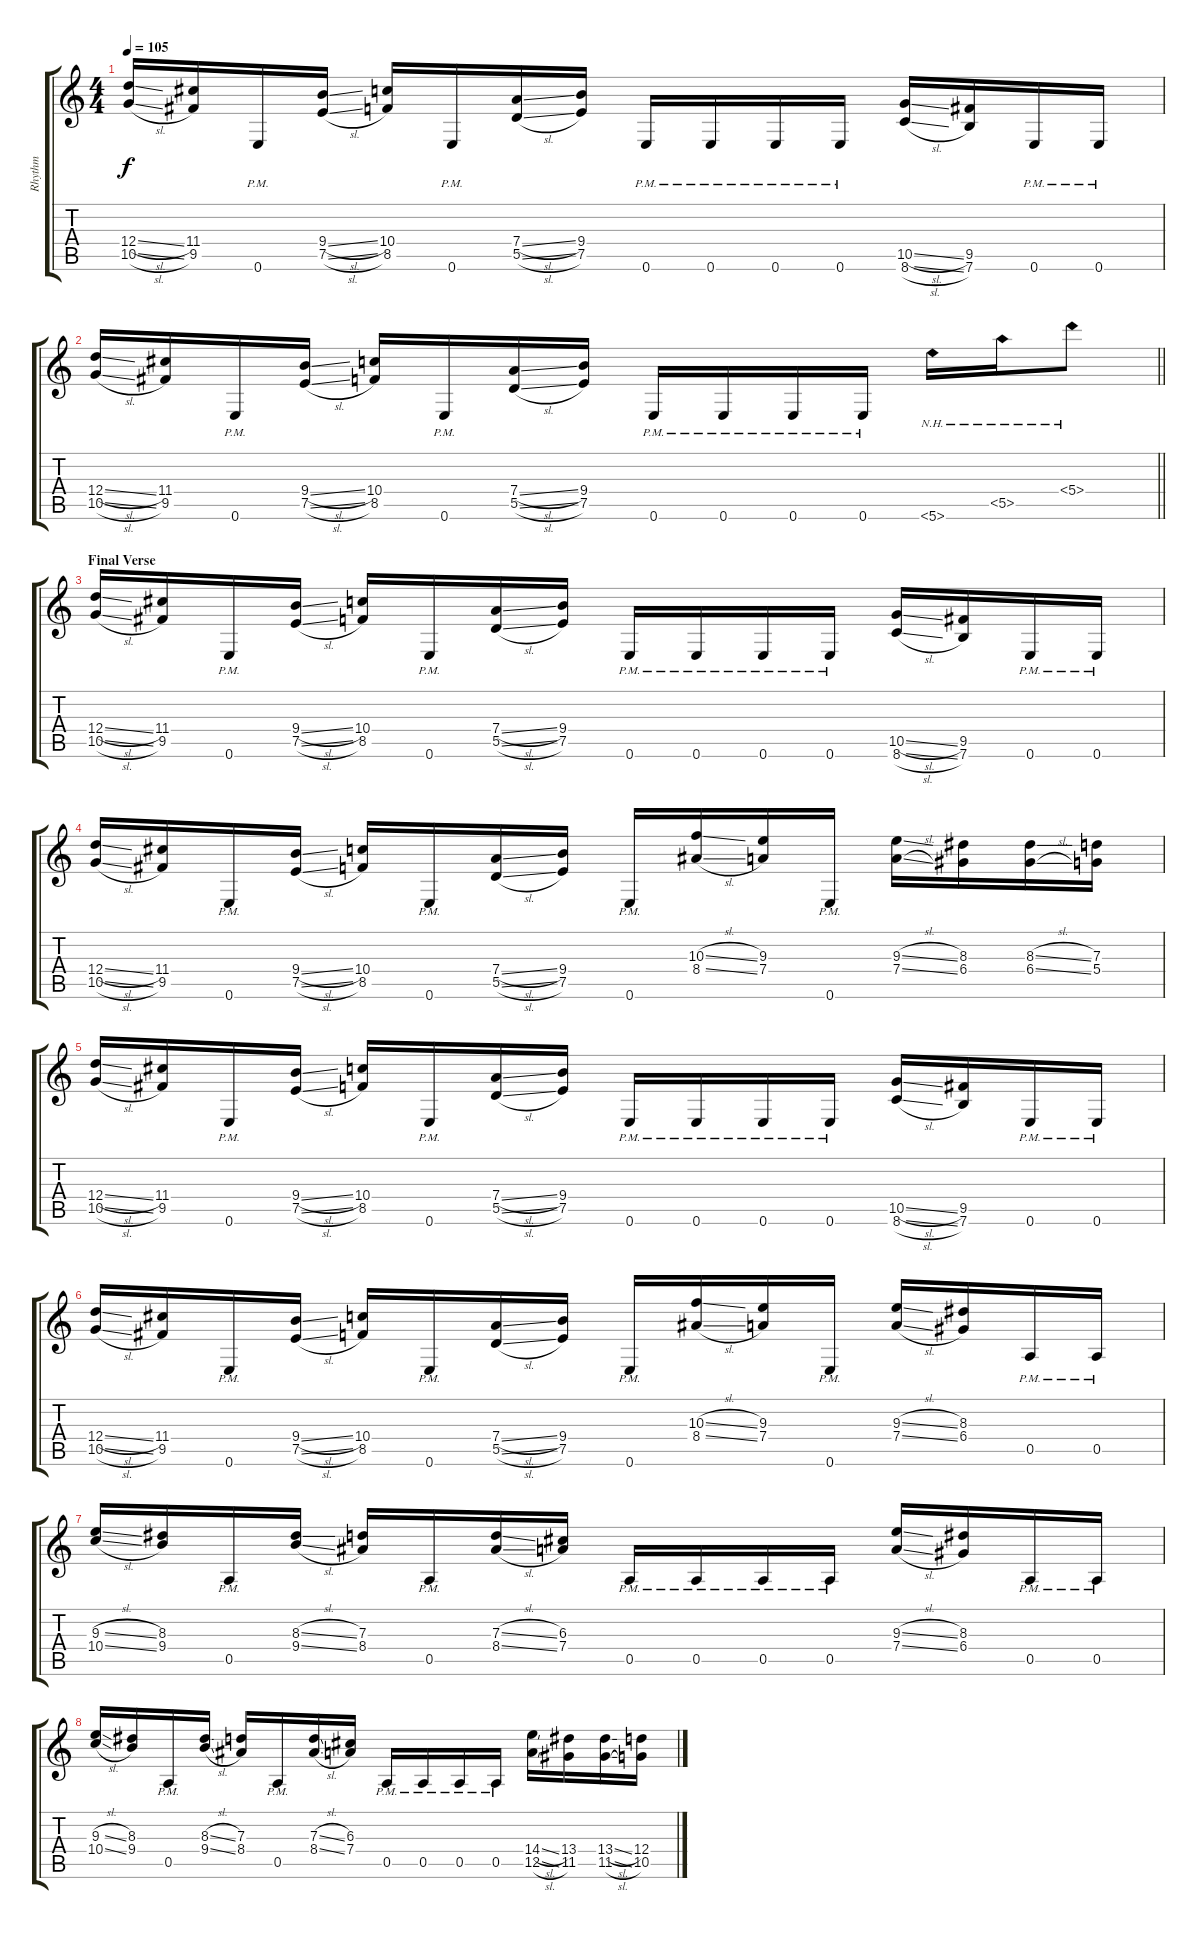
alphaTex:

\track ("Rhythm" "Rhythm") {instrument distortionguitar}
\staff {score tabs}
\tuning (E4 B3 G3 D3 A2 E2) {hide}
\ts (4 4)
\tempo 105
\clef g2
\ks c
(12.4{sl} 10.5{sl}).16{dy f} (11.4 9.5).16 0.6{pm}.16 (9.4{sl} 7.5{sl}).16 (10.4 8.5).16 0.6{pm}.16 (7.4{sl} 5.5{sl}).16 (9.4 7.5).16 0.6{pm}.16 0.6{pm}.16 0.6{pm}.16 0.6{pm}.16 (10.5{sl} 8.6{sl}).16 (9.5 7.6).16 0.6{pm}.16 0.6{pm}.16 |
\barLineRight lightlight
(12.4{sl} 10.5{sl}).16 (11.4 9.5).16 0.6{pm}.16 (9.4{sl} 7.5{sl}).16 (10.4 8.5).16 0.6{pm}.16 (7.4{sl} 5.5{sl}).16 (9.4 7.5).16 0.6{pm}.16 0.6{pm}.16 0.6{pm}.16 0.6{pm}.16 5.6{nh}.16 5.5{nh}.16 5.4{nh}.8 |
\section ("" "Final Verse")
(12.4{sl} 10.5{sl}).16 (11.4 9.5).16 0.6{pm}.16 (9.4{sl} 7.5{sl}).16 (10.4 8.5).16 0.6{pm}.16 (7.4{sl} 5.5{sl}).16 (9.4 7.5).16 0.6{pm}.16 0.6{pm}.16 0.6{pm}.16 0.6{pm}.16 (10.5{sl} 8.6{sl}).16 (9.5 7.6).16 0.6{pm}.16 0.6{pm}.16 |
(12.4{sl} 10.5{sl}).16 (11.4 9.5).16 0.6{pm}.16 (9.4{sl} 7.5{sl}).16 (10.4 8.5).16 0.6{pm}.16 (7.4{sl} 5.5{sl}).16 (9.4 7.5).16 0.6{pm}.16 (10.3{sl} 8.4{sl}).16 (9.3 7.4).16 0.6{pm}.16 (9.3{sl} 7.4{sl}).16 (8.3 6.4).16 (8.3{sl} 6.4{sl}).16 (7.3 5.4).16 |
(12.4{sl} 10.5{sl}).16 (11.4 9.5).16 0.6{pm}.16 (9.4{sl} 7.5{sl}).16 (10.4 8.5).16 0.6{pm}.16 (7.4{sl} 5.5{sl}).16 (9.4 7.5).16 0.6{pm}.16 0.6{pm}.16 0.6{pm}.16 0.6{pm}.16 (10.5{sl} 8.6{sl}).16 (9.5 7.6).16 0.6{pm}.16 0.6{pm}.16 |
(12.4{sl} 10.5{sl}).16 (11.4 9.5).16 0.6{pm}.16 (9.4{sl} 7.5{sl}).16 (10.4 8.5).16 0.6{pm}.16 (7.4{sl} 5.5{sl}).16 (9.4 7.5).16 0.6{pm}.16 (10.3{sl} 8.4{sl}).16 (9.3 7.4).16 0.6{pm}.16 (9.3{sl} 7.4{sl}).16 (8.3 6.4).16 0.5{pm}.16 0.5{pm}.16 |
(9.3{sl} 10.4{sl}).16 (8.3 9.4).16 0.5{pm}.16 (8.3{sl} 9.4{sl}).16 (7.3 8.4).16 0.5{pm}.16 (7.3{sl} 8.4{sl}).16 (6.3 7.4).16 0.5{pm}.16 0.5{pm}.16 0.5{pm}.16 0.5{pm}.16 (9.3{sl} 7.4{sl}).16 (8.3 6.4).16 0.5{pm}.16 0.5{pm}.16 |
(9.3{sl} 10.4{sl}).16 (8.3 9.4).16 0.5{pm}.16 (8.3{sl} 9.4{sl}).16 (7.3 8.4).16 0.5{pm}.16 (7.3{sl} 8.4{sl}).16 (6.3 7.4).16 0.5{pm}.16 0.5{pm}.16 0.5{pm}.16 0.5{pm}.16 (14.4{sl} 12.5{sl}).16 (13.4 11.5).16 (13.4{sl} 11.5{sl}).16 (12.4 10.5).16
